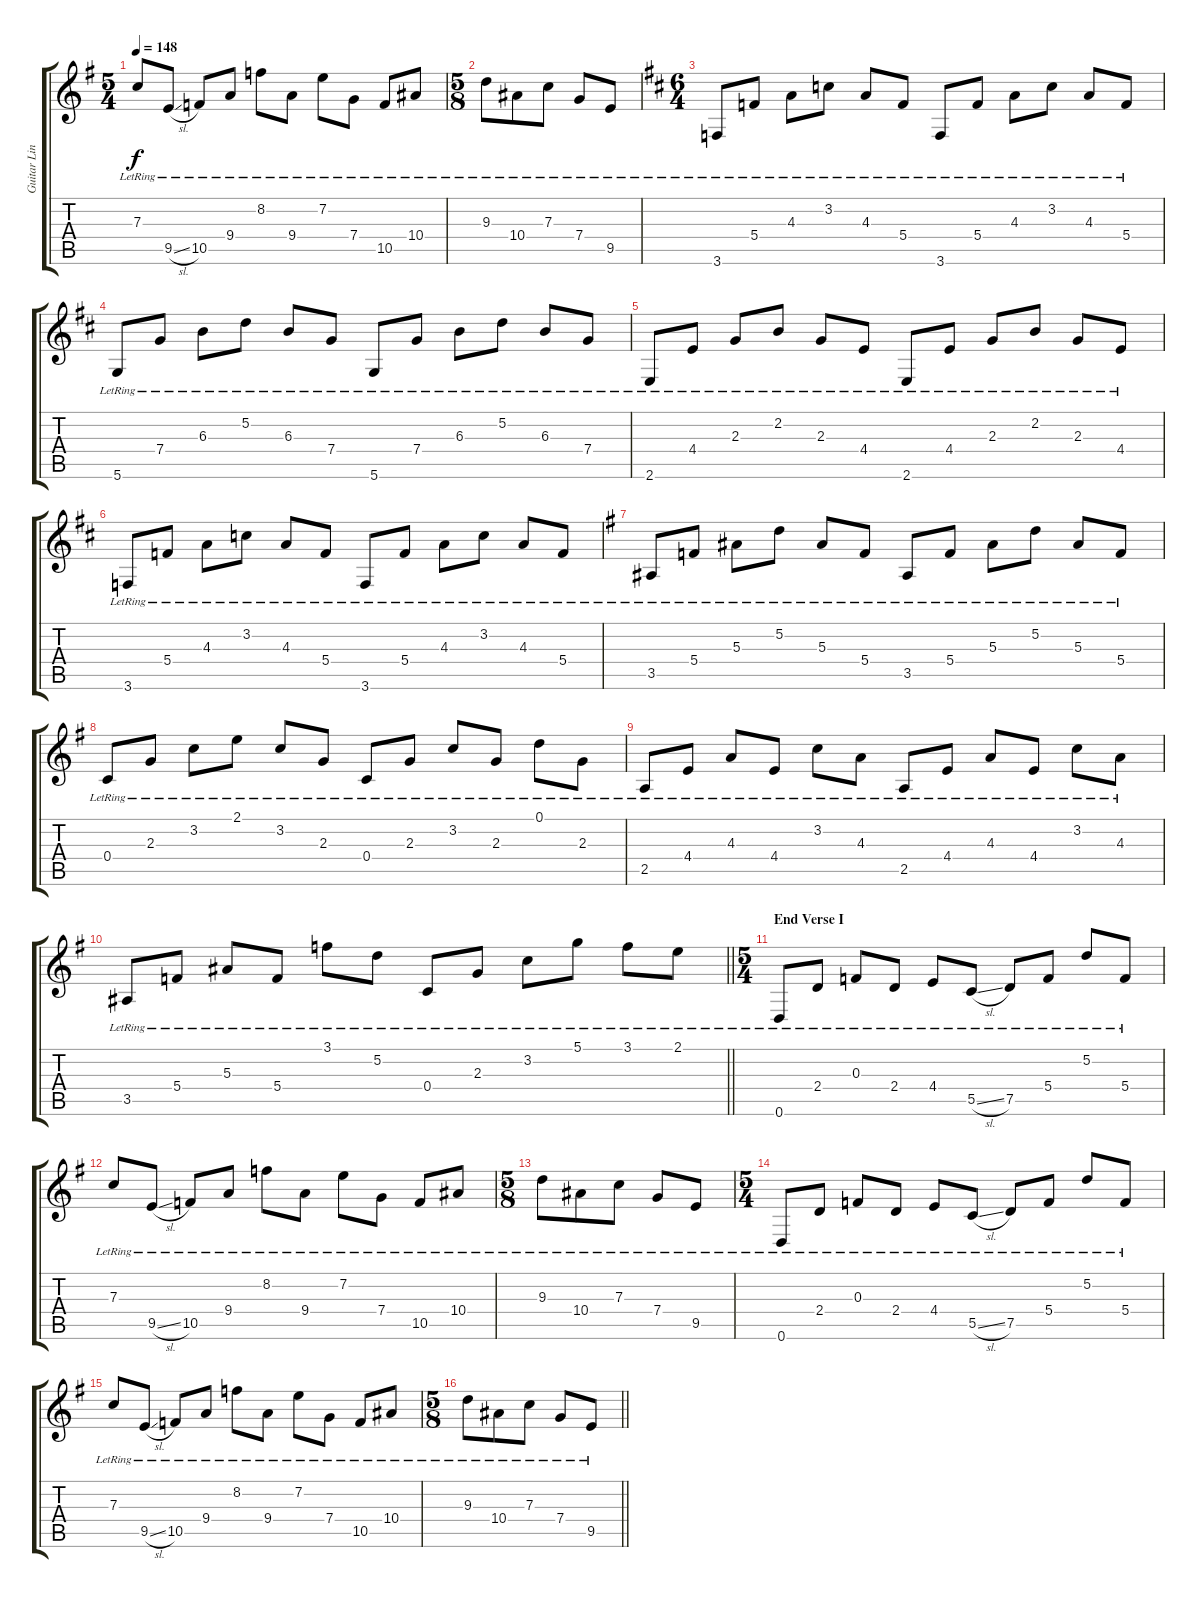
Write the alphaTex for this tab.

\track ("Guitar Line 1 [Clean]" "Guitar Lin") {instrument acousticguitarsteel}
\staff {score tabs}
\tuning (D4 A3 F3 C3 G2 D2) {hide}
\ts (5 4)
\tempo 148
\clef g2
\ks g
7.3{lr}.8{dy f} 9.5{sl lr}.8 10.5{lr}.8 9.4{lr}.8 8.2{lr}.8 9.4{lr}.8 7.2{lr}.8 7.4{lr}.8 10.5{lr}.8 10.4{lr}.8 |
\ts (5 8)
9.3{lr}.8 10.4{lr}.8 7.3{lr}.8 7.4{lr}.8 9.5{lr}.8 |
\ts (6 4)
\ks d
3.6{lr}.8 5.4{lr}.8 4.3{lr}.8{beam merge} 3.2{lr}.8 4.3{lr}.8{beam merge} 5.4{lr}.8 3.6{lr}.8 5.4{lr}.8 4.3{lr}.8 3.2{lr}.8 4.3{lr}.8 5.4{lr}.8 |
5.6{lr}.8 7.4{lr}.8 6.3{lr}.8{beam merge} 5.2{lr}.8 6.3{lr}.8{beam merge} 7.4{lr}.8 5.6{lr}.8 7.4{lr}.8 6.3{lr}.8 5.2{lr}.8 6.3{lr}.8 7.4{lr}.8 |
2.6{lr}.8 4.4{lr}.8 2.3{lr}.8{beam merge} 2.2{lr}.8 2.3{lr}.8{beam merge} 4.4{lr}.8 2.6{lr}.8 4.4{lr}.8 2.3{lr}.8 2.2{lr}.8 2.3{lr}.8 4.4{lr}.8 |
3.6{lr}.8 5.4{lr}.8 4.3{lr}.8{beam merge} 3.2{lr}.8 4.3{lr}.8{beam merge} 5.4{lr}.8 3.6{lr}.8 5.4{lr}.8 4.3{lr}.8 3.2{lr}.8 4.3{lr}.8 5.4{lr}.8 |
\ks g
3.5{lr}.8 5.4{lr}.8 5.3{lr}.8{beam merge} 5.2{lr}.8 5.3{lr}.8{beam merge} 5.4{lr}.8 3.5{lr}.8 5.4{lr}.8 5.3{lr}.8 5.2{lr}.8 5.3{lr}.8 5.4{lr}.8 |
0.4{lr}.8 2.3{lr}.8 3.2{lr}.8{beam merge} 2.1{lr}.8 3.2{lr}.8{beam merge} 2.3{lr}.8 0.4{lr}.8 2.3{lr}.8 3.2{lr}.8 2.3{lr}.8 0.1{lr}.8 2.3{lr}.8 |
2.5{lr}.8 4.4{lr}.8 4.3{lr}.8{beam merge} 4.4{lr}.8 3.2{lr}.8{beam merge} 4.3{lr}.8 2.5{lr}.8 4.4{lr}.8 4.3{lr}.8 4.4{lr}.8 3.2{lr}.8 4.3{lr}.8 |
\barLineRight lightlight
3.5{lr}.8 5.4{lr}.8 5.3{lr}.8{beam merge} 5.4{lr}.8 3.1{lr}.8{beam merge} 5.2{lr}.8 0.4{lr}.8 2.3{lr}.8 3.2{lr}.8 5.1{lr}.8 3.1{lr}.8 2.1{lr}.8 |
\ts (5 4)
\section ("" "End Verse I")
0.6{lr}.8 2.4{lr}.8 0.3{lr}.8 2.4{lr}.8 4.4{lr}.8 5.5{sl lr}.8 7.5{lr}.8 5.4{lr}.8 5.2{lr}.8 5.4{lr}.8 |
7.3{lr}.8 9.5{sl lr}.8 10.5{lr}.8 9.4{lr}.8 8.2{lr}.8 9.4{lr}.8 7.2{lr}.8 7.4{lr}.8 10.5{lr}.8 10.4{lr}.8 |
\ts (5 8)
9.3{lr}.8 10.4{lr}.8 7.3{lr}.8 7.4{lr}.8 9.5{lr}.8 |
\ts (5 4)
0.6{lr}.8 2.4{lr}.8 0.3{lr}.8 2.4{lr}.8 4.4{lr}.8 5.5{sl lr}.8 7.5{lr}.8 5.4{lr}.8 5.2{lr}.8 5.4{lr}.8 |
7.3{lr}.8 9.5{sl lr}.8 10.5{lr}.8 9.4{lr}.8 8.2{lr}.8 9.4{lr}.8 7.2{lr}.8 7.4{lr}.8 10.5{lr}.8 10.4{lr}.8 |
\ts (5 8)
\barLineRight lightlight
9.3{lr}.8 10.4{lr}.8 7.3{lr}.8 7.4{lr}.8 9.5{lr}.8
